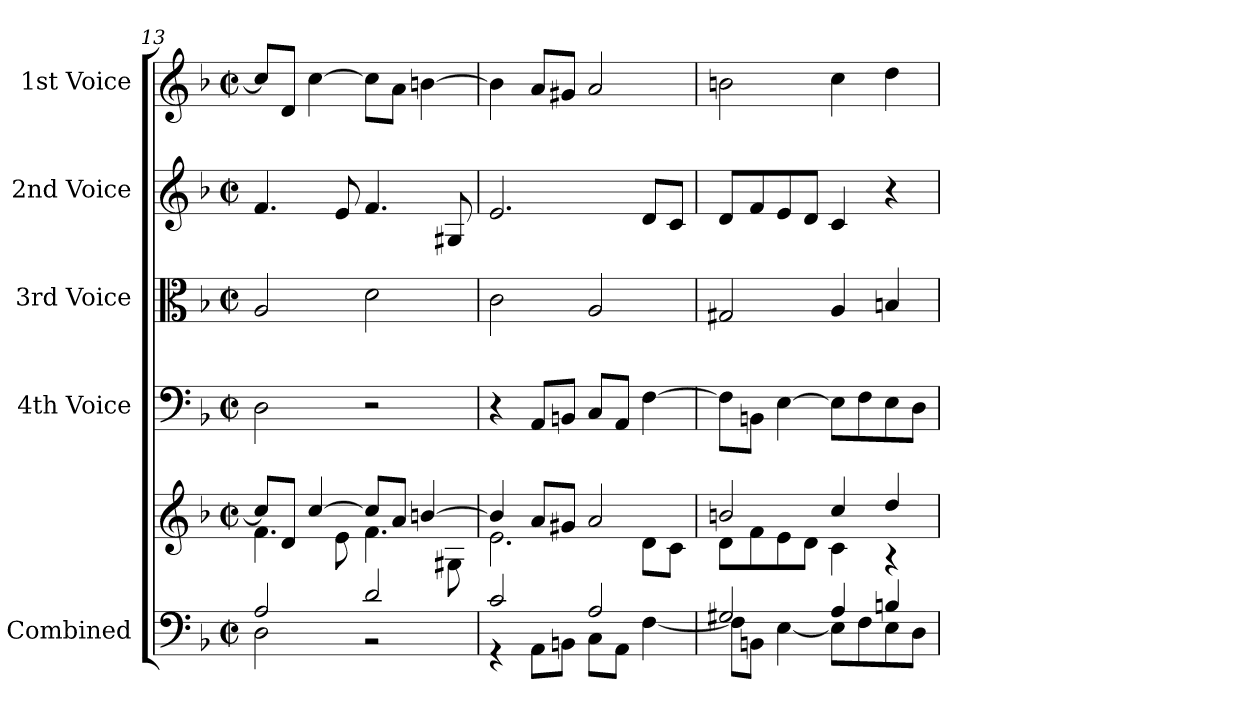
**kern	**kern	**kern	**kern	**kern	**kern
*part5	*part5	*part4	*part3	*part2	*part1
*staff6	*staff5	*staff4	*staff3	*staff2	*staff1
*I"Combined	*	*I"4th Voice	*I"3rd Voice	*I"2nd Voice	*I"1st Voice
!!LO:PB:g=z
*clefF4	*clefG2	*clefF4	*clefC3	*clefG2	*clefG2
*k[b-]	*k[b-]	*k[b-]	*k[b-]	*k[b-]	*k[b-]
*M2/2	*M2/2	*M2/2	*M2/2	*M2/2	*M2/2
*met(c|)	*met(c|)	*met(c|)	*met(c|)	*met(c|)	*met(c|)
=13	=13	=13	=13	=13	=13
*^	*^	*	*	*	*
2A/	2D\	8cc/L]	4.f\	2D\	2A/	4.f/	8cc/L]
.	.	8d/J	.	.	.	.	8d/J
.	.	[4cc/	.	.	.	.	[4cc\
.	.	.	8e\	.	.	8e/	.
2d/	2r	8cc/L]	4.f\	2r	2d\	4.f/	8cc\L]
.	.	8a/J	.	.	.	.	8a\J
.	.	[4bn/	.	.	.	.	[4bn\
.	.	.	8G#X\	.	.	8G#X/	.
=14	=14	=14	=14	=14	=14	=14	=14
2c/	4r	4b/]	2.e\	4r	2c\	2.e/	4b\]
.	8AA\L	8a/L	.	8AA/L	.	.	8a/L
.	8BBn\J	8g#X/J	.	8BBn/J	.	.	8g#X/J
2A/	8C\L	2a/	.	8C/L	2A/	.	2a/
.	8AA\J	.	.	8AA/J	.	.	.
.	[4F\	.	8d\L	[4F\	.	8d/L	.
.	.	.	8c\J	.	.	8c/J	.
=15	=15	=15	=15	=15	=15	=15	=15
2G#X/	8F\L]	2bn/	8d\L	8F\L]	2G#X/	8d/L	2bn\
.	8BBn\J	.	8f\	8BBn\J	.	8f/	.
.	[4E\	.	8e\	[4E\	.	8e/	.
.	.	.	8d\J	.	.	8d/J	.
4A/	8E\L]	4cc/	4c\	8E\L]	4A/	4c/	4cc\
.	8F\	.	.	8F\	.	.	.
4Bn/	8E\	4dd/	4r	8E\	4Bn/	4r	4dd\
.	8D\J	.	.	8D\J	.	.	.
*v	*v	*	*	*	*	*	*
*	*v	*v	*	*	*	*
=	=	=	=	=	=
*-	*-	*-	*-	*-	*-
